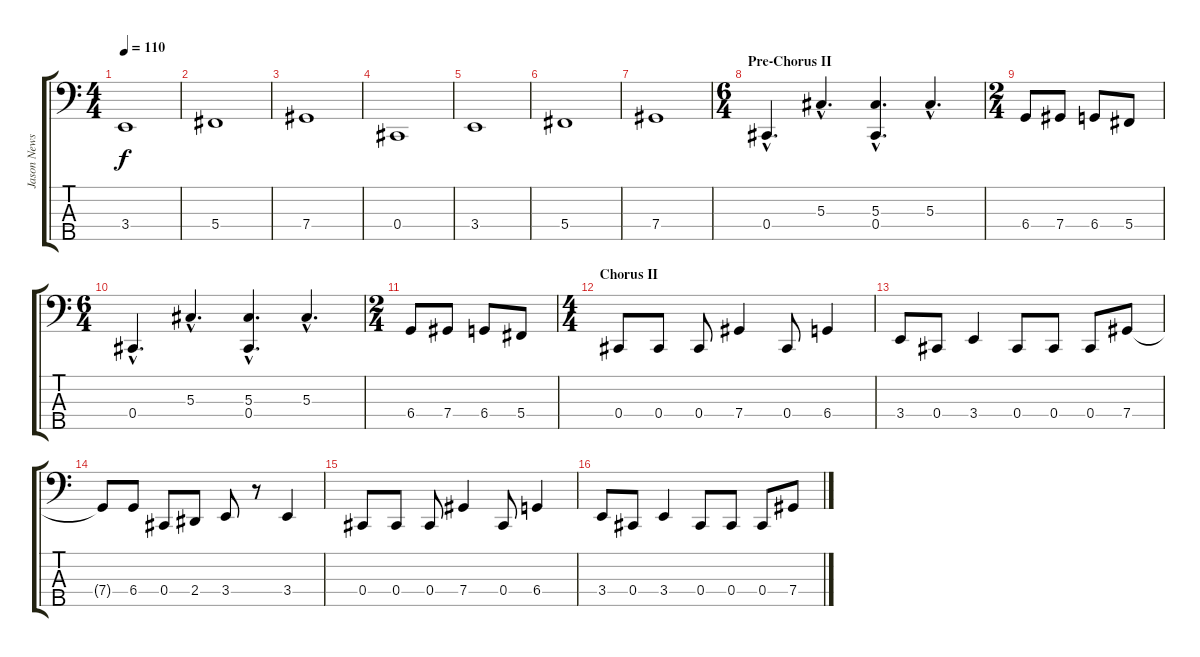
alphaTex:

\track ("Jason Newsted - Bass" "Jason News") {instrument electricbassfinger}
\staff {score tabs}
\tuning (Gb2 Db2 Ab1 Db1 Ab0) {hide}
\ts (4 4)
\tempo 110
\clef f4
\ks c
3.4.1{dy f} |
5.4.1 |
7.4.1 |
0.4.1 |
3.4.1 |
5.4.1 |
7.4.1 |
\ts (6 4)
\section ("" "Pre-Chorus II")
0.4{hac}.4{d} 5.3{hac}.4{d} (5.3{hac} 0.4{hac}).4{d} 5.3{hac}.4{d} |
\ts (2 4)
6.4.8 7.4.8 6.4.8 5.4.8 |
\ts (6 4)
0.4{hac}.4{d} 5.3{hac}.4{d} (5.3{hac} 0.4{hac}).4{d} 5.3{hac}.4{d} |
\ts (2 4)
6.4.8 7.4.8 6.4.8 5.4.8 |
\ts (4 4)
\section ("" "Chorus II")
0.4.8 0.4.8 0.4.8 7.4.4 0.4.8 6.4.4 |
3.4.8 0.4.8 3.4.4 0.4.8 0.4.8 0.4.8 7.4.8 |
7.4{t}.8 6.4.8 0.4.8 2.4.8 3.4.8 r.8 3.4.4 |
0.4.8 0.4.8 0.4.8 7.4.4 0.4.8 6.4.4 |
3.4.8 0.4.8 3.4.4 0.4.8 0.4.8 0.4.8 7.4.8
